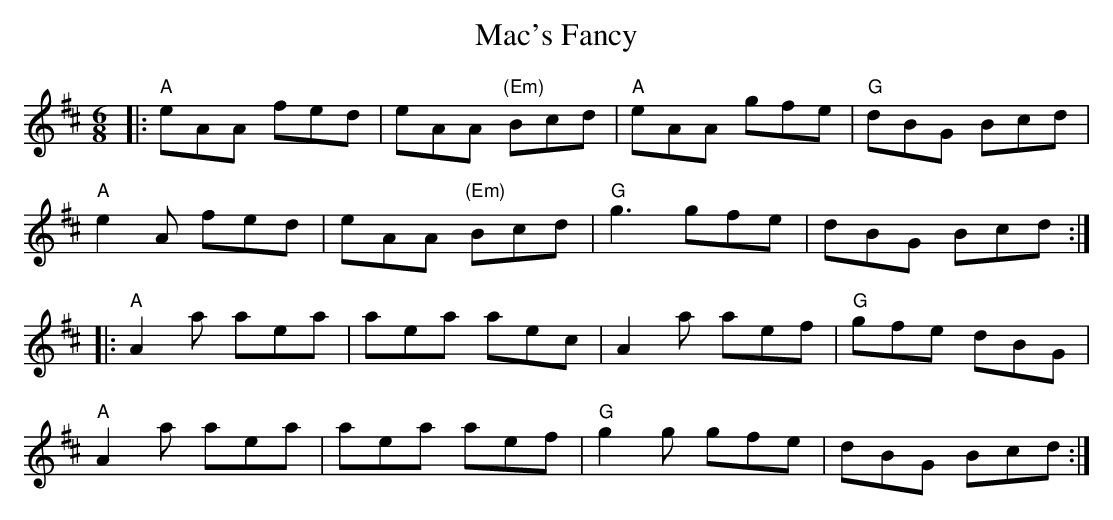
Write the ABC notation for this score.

X:1
T:Mac's Fancy
M:6/8
L:1/8
K:Amix
|:"A"eAA fed|eAA "(Em)"Bcd|"A"eAA gfe|"G"dBG Bcd|
"A"e2A fed|eAA "(Em)"Bcd|"G"g3 gfe|dBG Bcd:|
|:"A"A2a aea|aea aec|A2a aef|"G"gfe dBG|
"A"A2a aea|aea aef|"G"g2g gfe|dBG Bcd:|
